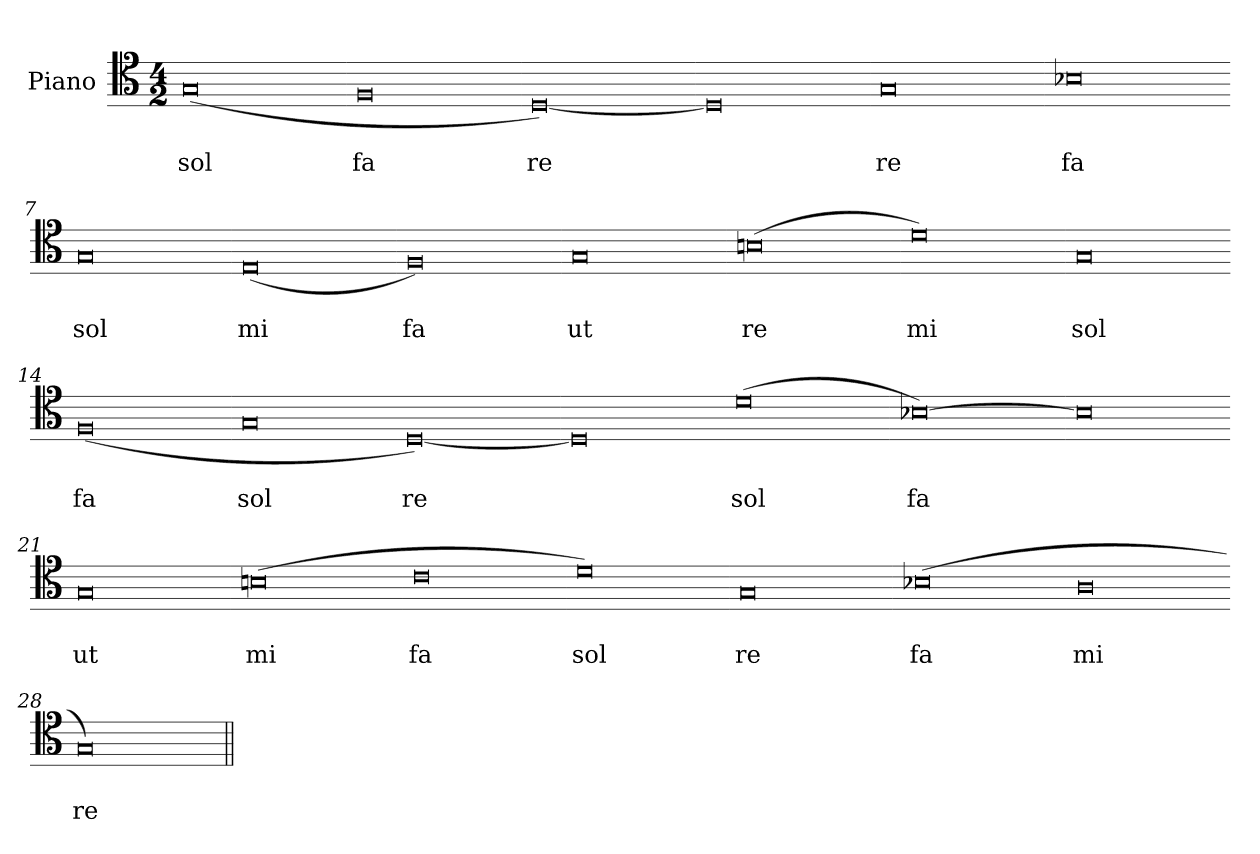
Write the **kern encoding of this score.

**kern	**text	**text
*part1	*part1	*part1
*staff1	*staff1	*staff1
*I"Piano	*	*
*I'Pno.	*	*
*clefC4	*	*
*k[]	*	*
*M4/2	*	*
=1	=1	=1
!	!	!LO:LY:b
(0G	.	sol
=2-	=2-	=2-
!	!	!LO:LY:b
0F	.	fa
=3-	=3-	=3-
!	!	!LO:LY:b
[0D/)	.	re
=4-	=4-	=4-
0D]	.	.
=5-	=5-	=5-
!	!	!LO:LY:b
0G	.	re
=6-	=6-	=6-
!	!	!LO:LY:b
0B-X	.	fa
=7-	=7-	=7-
!	!	!LO:LY:b
0G	.	sol
=8-	=8-	=8-
!	!	!LO:LY:b
(0E	.	mi
=9-	=9-	=9-
!	!	!LO:LY:b
0F)	.	fa
=10-	=10-	=10-
!	!	!LO:LY:b
0G	.	ut
!!LO:LB:g=z
=11-	=11-	=11-
!	!	!LO:LY:b
(0B	.	re
=12-	=12-	=12-
!	!	!LO:LY:b
0d)	.	mi
=13-	=13-	=13-
!	!	!LO:LY:b
0G	.	sol
=14-	=14-	=14-
!	!	!LO:LY:b
(0F	.	fa
=15-	=15-	=15-
!	!	!LO:LY:b
0G	.	sol
=16-	=16-	=16-
!	!	!LO:LY:b
[0D/)	.	re
=17-	=17-	=17-
0D]	.	.
=18-	=18-	=18-
!	!	!LO:LY:b
(0d	.	sol
=19-	=19-	=19-
!	!	!LO:LY:b
[0B-X\)	.	fa
=20-	=20-	=20-
0B-]	.	.
=21-	=21-	=21-
!	!	!LO:LY:b
0G	.	ut
!!LO:LB:g=z
=22-	=22-	=22-
!	!	!LO:LY:b
(0Bn	.	mi
=23-	=23-	=23-
!	!	!LO:LY:b
0c	.	fa
=24-	=24-	=24-
!	!	!LO:LY:b
0d)	.	sol
=25-	=25-	=25-
!	!	!LO:LY:b
0G	.	re
=26-	=26-	=26-
!	!	!LO:LY:b
(0B-X	.	fa
=27-	=27-	=27-
!	!	!LO:LY:b
0A	.	mi
=28-	=28-	=28-
!	!	!LO:LY:b
0G)	.	re
=||	=||	=||
*-	*-	*-
